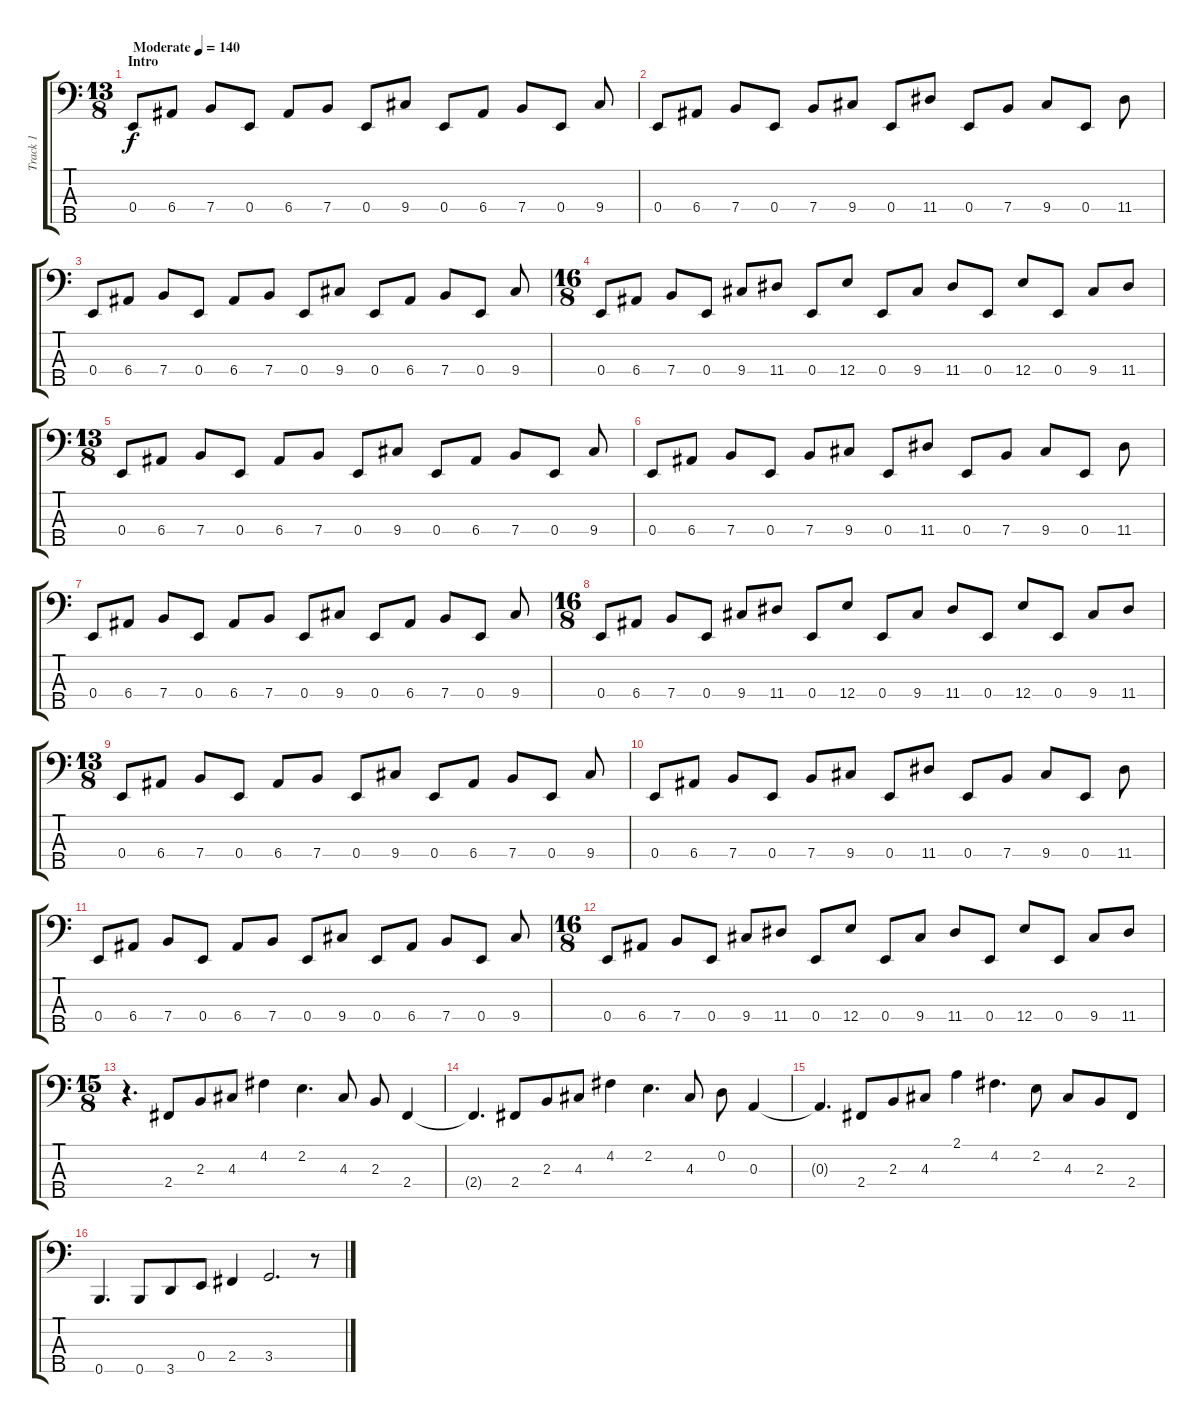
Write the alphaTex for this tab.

\track ("Track 1" "Track 1") {instrument electricbassfinger}
\staff {score tabs}
\tuning (G2 D2 A1 E1 B0) {hide}
\ts (13 8)
\section ("" "Intro")
\tempo (140 "Moderate")
\clef f4
\ks c
0.4.8{dy f instrument electricbassfinger} 6.4.8 7.4.8 0.4.8 6.4.8 7.4.8 0.4.8 9.4.8 0.4.8 6.4.8 7.4.8 0.4.8 9.4.8 |
0.4.8 6.4.8 7.4.8 0.4.8 7.4.8 9.4.8 0.4.8 11.4.8 0.4.8 7.4.8 9.4.8 0.4.8 11.4.8 |
0.4.8 6.4.8 7.4.8 0.4.8 6.4.8 7.4.8 0.4.8 9.4.8 0.4.8 6.4.8 7.4.8 0.4.8 9.4.8 |
\ts (16 8)
0.4.8 6.4.8 7.4.8 0.4.8 9.4.8 11.4.8 0.4.8 12.4.8 0.4.8 9.4.8 11.4.8 0.4.8 12.4.8 0.4.8 9.4.8 11.4.8 |
\ts (13 8)
0.4.8 6.4.8 7.4.8 0.4.8 6.4.8 7.4.8 0.4.8 9.4.8 0.4.8 6.4.8 7.4.8 0.4.8 9.4.8 |
0.4.8 6.4.8 7.4.8 0.4.8 7.4.8 9.4.8 0.4.8 11.4.8 0.4.8 7.4.8 9.4.8 0.4.8 11.4.8 |
0.4.8 6.4.8 7.4.8 0.4.8 6.4.8 7.4.8 0.4.8 9.4.8 0.4.8 6.4.8 7.4.8 0.4.8 9.4.8 |
\ts (16 8)
0.4.8 6.4.8 7.4.8 0.4.8 9.4.8 11.4.8 0.4.8 12.4.8 0.4.8 9.4.8 11.4.8 0.4.8 12.4.8 0.4.8 9.4.8 11.4.8 |
\ts (13 8)
0.4.8 6.4.8 7.4.8 0.4.8 6.4.8 7.4.8 0.4.8 9.4.8 0.4.8 6.4.8 7.4.8 0.4.8 9.4.8 |
0.4.8 6.4.8 7.4.8 0.4.8 7.4.8 9.4.8 0.4.8 11.4.8 0.4.8 7.4.8 9.4.8 0.4.8 11.4.8 |
0.4.8 6.4.8 7.4.8 0.4.8 6.4.8 7.4.8 0.4.8 9.4.8 0.4.8 6.4.8 7.4.8 0.4.8 9.4.8 |
\ts (16 8)
0.4.8 6.4.8 7.4.8 0.4.8 9.4.8 11.4.8 0.4.8 12.4.8 0.4.8 9.4.8 11.4.8 0.4.8 12.4.8 0.4.8 9.4.8 11.4.8 |
\ts (15 8)
r.4{d} 2.4.8 2.3.8 4.3.8 4.2.4 2.2.4{d} 4.3.8 2.3.8 2.4.4 |
2.4{t}.4{d} 2.4.8 2.3.8 4.3.8 4.2.4 2.2.4{d} 4.3.8 0.2.8 0.3.4 |
0.3{t}.4{d} 2.4.8 2.3.8 4.3.8 2.1.4 4.2.4{d} 2.2.8 4.3.8 2.3.8 2.4.8 |
0.5.4{d} 0.5.8 3.5.8 0.4.8 2.4.4 3.4.2{d} r.8
